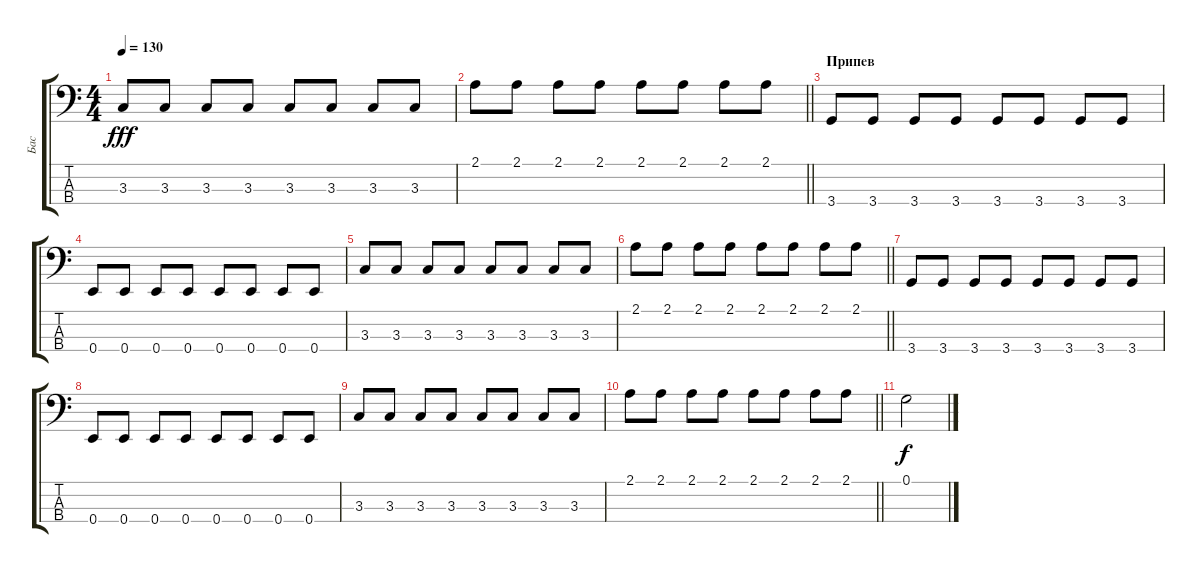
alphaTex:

\track ("Бас" "Бас") {instrument electricbasspick}
\staff {score tabs}
\tuning (G2 D2 A1 E1) {hide}
\ts (4 4)
\tempo 130
\clef f4
\ks c
3.3.8{dy fff} 3.3.8 3.3.8 3.3.8 3.3.8 3.3.8 3.3.8 3.3.8 |
\barLineRight lightlight
2.1.8 2.1.8 2.1.8 2.1.8 2.1.8 2.1.8 2.1.8 2.1.8 |
\section ("" "Припев")
3.4.8 3.4.8 3.4.8 3.4.8 3.4.8 3.4.8 3.4.8 3.4.8 |
0.4.8 0.4.8 0.4.8 0.4.8 0.4.8 0.4.8 0.4.8 0.4.8 |
3.3.8 3.3.8 3.3.8 3.3.8 3.3.8 3.3.8 3.3.8 3.3.8 |
\barLineRight lightlight
2.1.8 2.1.8 2.1.8 2.1.8 2.1.8 2.1.8 2.1.8 2.1.8 |
3.4.8 3.4.8 3.4.8 3.4.8 3.4.8 3.4.8 3.4.8 3.4.8 |
0.4.8 0.4.8 0.4.8 0.4.8 0.4.8 0.4.8 0.4.8 0.4.8 |
3.3.8 3.3.8 3.3.8 3.3.8 3.3.8 3.3.8 3.3.8 3.3.8 |
\barLineRight lightlight
2.1.8 2.1.8 2.1.8 2.1.8 2.1.8 2.1.8 2.1.8 2.1.8 |
0.1.2{dy f}
